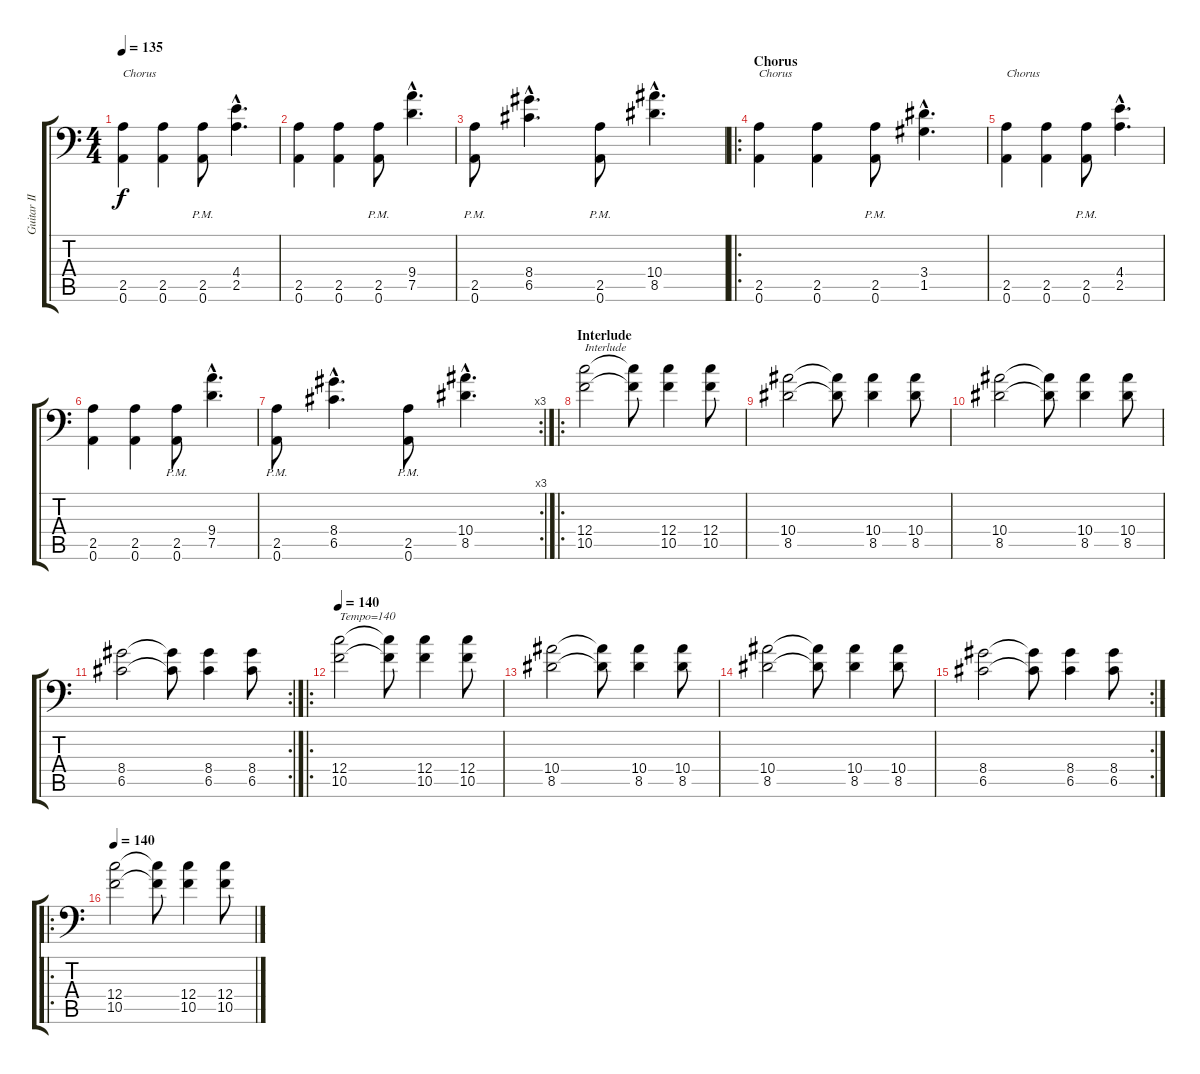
\track ("Guitar II [Troy Sanders]" "Guitar II ") {instrument distortionguitar}
\staff {score tabs}
\tuning (D4 A3 F3 C3 G2 A1) {hide}
\ts (4 4)
\tempo 135
\clef f4
\ks c
(2.5 0.6).4{txt "Chorus" dy f} (2.5 0.6).4 (2.5{pm} 0.6{pm}).8 (4.4{hac} 2.5{hac}).4{d} |
(2.5 0.6).4 (2.5 0.6).4 (2.5{pm} 0.6{pm}).8 (9.4{hac} 7.5{hac}).4{d} |
(2.5{pm} 0.6{pm}).8 (8.4{hac} 6.5{hac}).4{d} (2.5{pm} 0.6{pm}).8 (10.4{hac} 8.5{hac}).4{d} |
\ro
\section ("" "Chorus")
(2.5 0.6).4{txt "Chorus"} (2.5 0.6).4 (2.5{pm} 0.6{pm}).8 (3.4{hac} 1.5{hac}).4{d} |
(2.5 0.6).4{txt "Chorus"} (2.5 0.6).4 (2.5{pm} 0.6{pm}).8 (4.4{hac} 2.5{hac}).4{d} |
(2.5 0.6).4 (2.5 0.6).4 (2.5{pm} 0.6{pm}).8 (9.4{hac} 7.5{hac}).4{d} |
\rc 3
(2.5{pm} 0.6{pm}).8 (8.4{hac} 6.5{hac}).4{d} (2.5{pm} 0.6{pm}).8 (10.4{hac} 8.5{hac}).4{d} |
\ro
\section ("" "Interlude")
(12.4 10.5).2{txt "Interlude"} (12.4{t} 10.5{t}).8 (12.4 10.5).4 (12.4 10.5).8 |
(10.4 8.5).2 (10.4{t} 8.5{t}).8 (10.4 8.5).4 (10.4 8.5).8 |
(10.4 8.5).2 (10.4{t} 8.5{t}).8 (10.4 8.5).4 (10.4 8.5).8 |
\rc 2
(8.4 6.5).2 (8.4{t} 6.5{t}).8 (8.4 6.5).4 (8.4 6.5).8 |
\ro
\tempo 140
(12.4 10.5).2{txt "Tempo=140"} (12.4{t} 10.5{t}).8 (12.4 10.5).4 (12.4 10.5).8 |
(10.4 8.5).2 (10.4{t} 8.5{t}).8 (10.4 8.5).4 (10.4 8.5).8 |
(10.4 8.5).2 (10.4{t} 8.5{t}).8 (10.4 8.5).4 (10.4 8.5).8 |
\rc 2
(8.4 6.5).2 (8.4{t} 6.5{t}).8 (8.4 6.5).4 (8.4 6.5).8 |
\ro
\tempo 140
(12.4 10.5).2 (12.4{t} 10.5{t}).8 (12.4 10.5).4 (12.4 10.5).8
